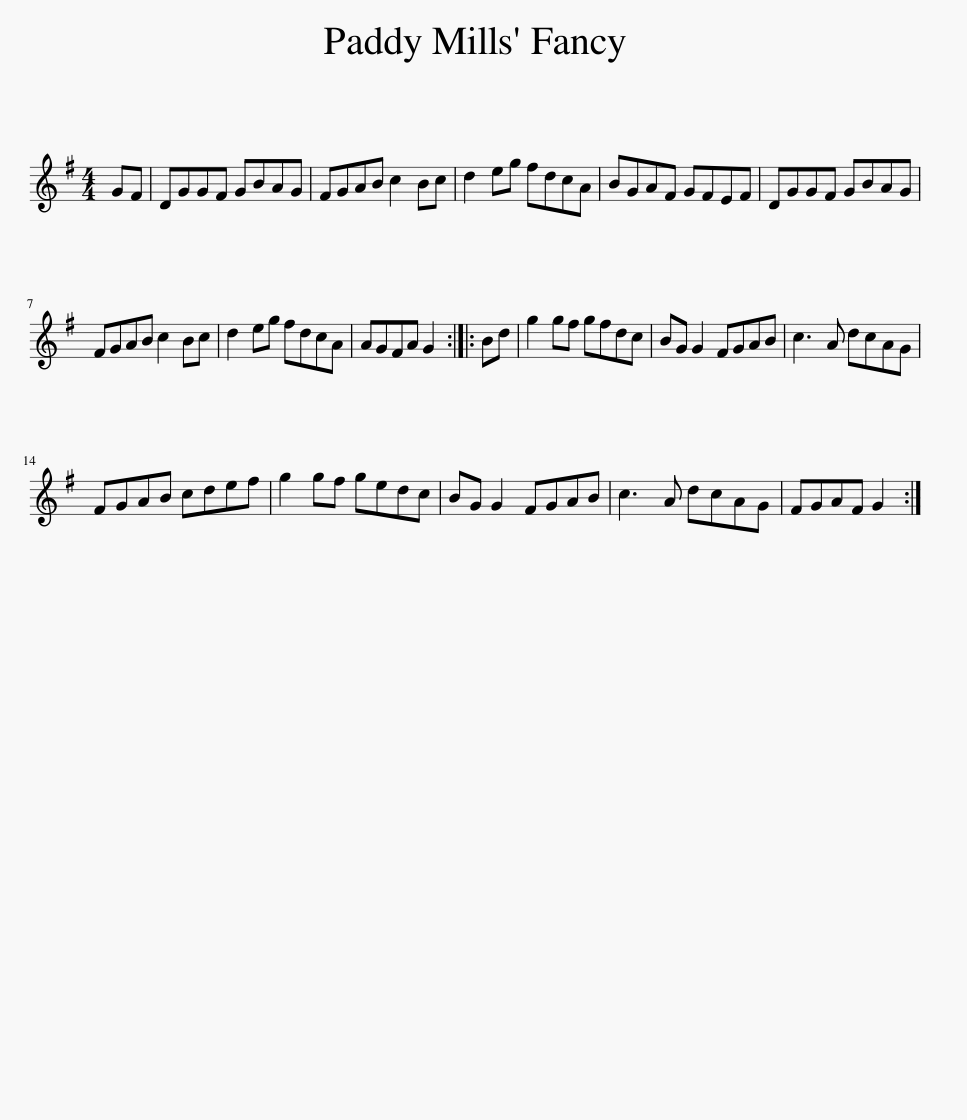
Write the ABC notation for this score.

X:1
L:1/8
M:4/4
I:linebreak $
K:G
V:1 treble
V:1
 GF | DGGF GBAG | FGAB c2 Bc | d2 eg fdcA | BGAF GFEF | %5
 DGGF GBAG |$ FGAB c2 Bc | d2 eg fdcA | AGFA G2 :: Bd | %10
 g2 gf gfdc | BG G2 FGAB | c3 A dcAG |$ FGAB cdef | g2 gf gedc | %15
 BG G2 FGAB | c3 A dcAG | FGAF G2 :| %18
